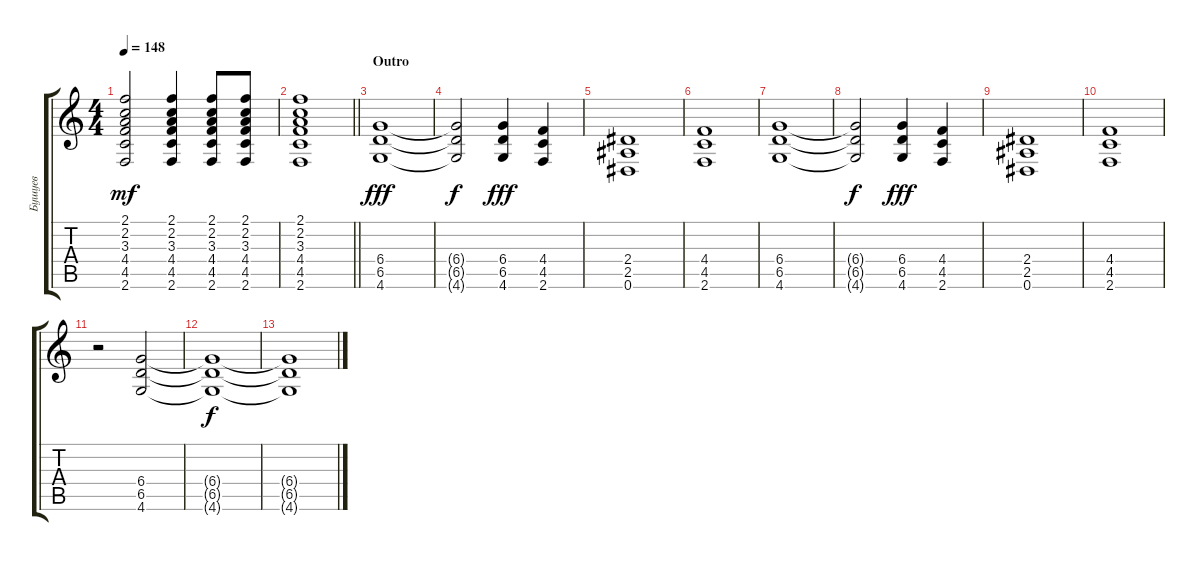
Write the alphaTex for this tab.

\track ("Бушуев" "Бушуев") {instrument acousticguitarsteel}
\staff {score tabs}
\tuning (Eb4 Bb3 Gb3 Db3 Ab2 Eb2) {hide}
\ts (4 4)
\tempo 148
\clef g2
\ks c
(2.1 2.2 3.3 4.4 4.5 2.6).2{dy mf} (2.1 2.2 3.3 4.4 4.5 2.6).4 (2.1 2.2 3.3 4.4 4.5 2.6).8 (2.1 2.2 3.3 4.4 4.5 2.6).8 |
\barLineRight lightlight
(2.1 2.2 3.3 4.4 4.5 2.6).1 |
\section ("" "Outro")
(6.4 6.5 4.6).1{dy fff instrument distortionguitar} |
(6.4{t} 6.5{t} 4.6{t}).2{dy f} (6.4 6.5 4.6).4{dy fff} (4.4 4.5 2.6).4 |
(2.4 2.5 0.6).1 |
(4.4 4.5 2.6).1 |
(6.4 6.5 4.6).1 |
(6.4{t} 6.5{t} 4.6{t}).2{dy f} (6.4 6.5 4.6).4{dy fff} (4.4 4.5 2.6).4 |
(2.4 2.5 0.6).1 |
(4.4 4.5 2.6).1 |
r.2 (6.4 6.5 4.6).2 |
(6.4{t} 6.5{t} 4.6{t}).1{dy f} |
(6.4{t} 6.5{t} 4.6{t}).1
